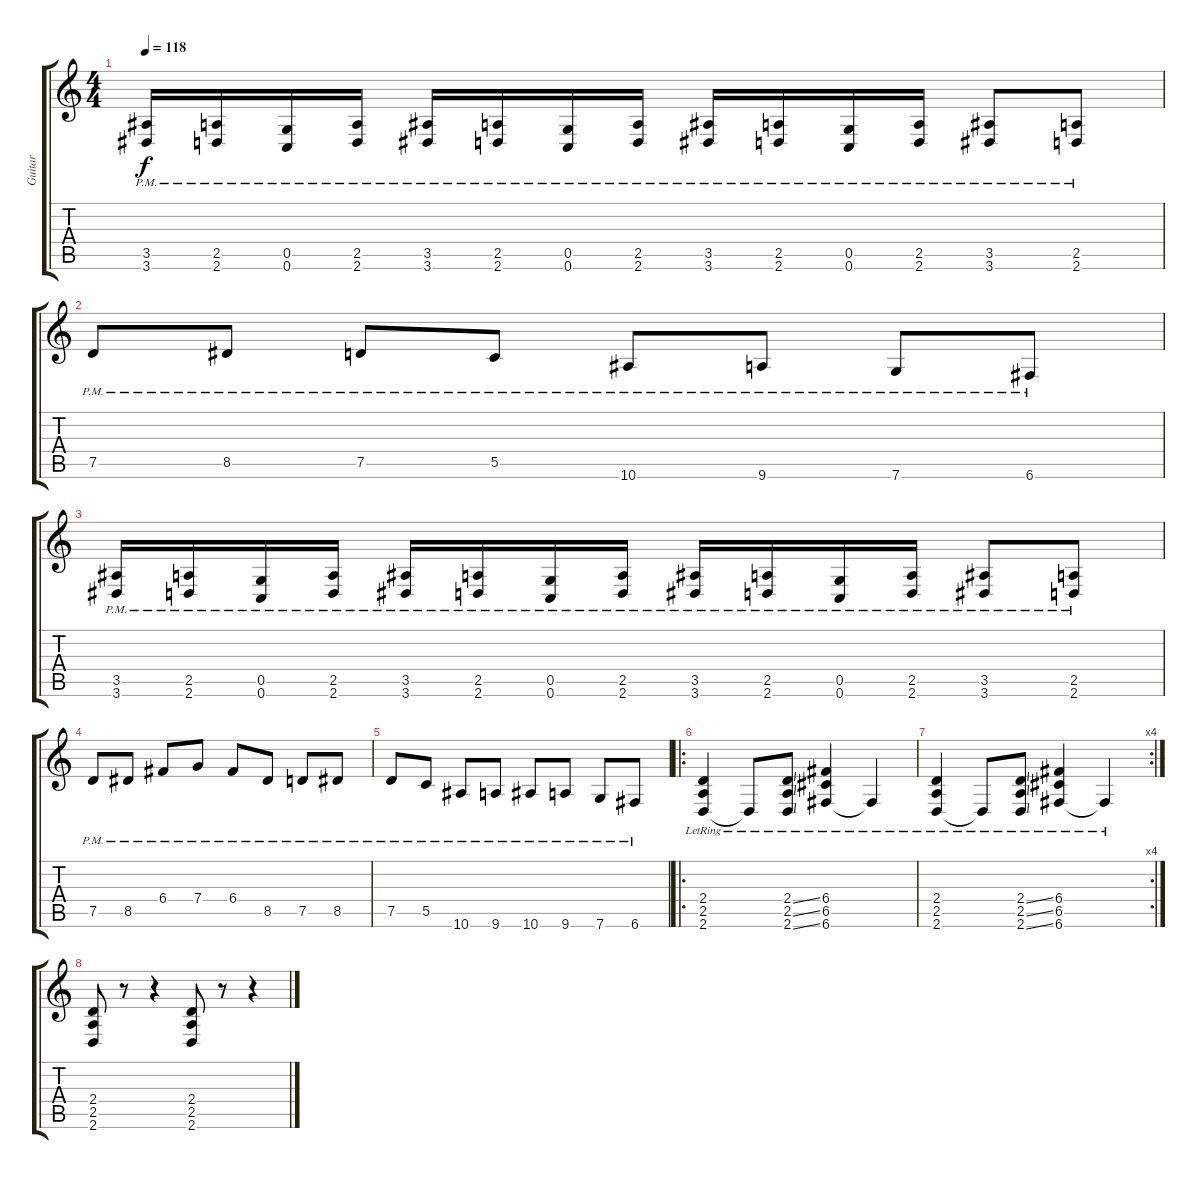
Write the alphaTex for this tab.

\track ("Guitar" "Guitar") {instrument distortionguitar}
\staff {score tabs}
\tuning (D4 A3 F3 C3 G2 C2) {hide}
\ts (4 4)
\tempo 118
\clef g2
\ks c
(3.5{pm} 3.6{pm}).16{dy f} (2.5{pm} 2.6{pm}).16 (0.5{pm} 0.6{pm}).16 (2.5{pm} 2.6{pm}).16 (3.5{pm} 3.6{pm}).16 (2.5{pm} 2.6{pm}).16 (0.5{pm} 0.6{pm}).16 (2.5{pm} 2.6{pm}).16 (3.5{pm} 3.6{pm}).16 (2.5{pm} 2.6{pm}).16 (0.5{pm} 0.6{pm}).16 (2.5{pm} 2.6{pm}).16 (3.5{pm} 3.6{pm}).8 (2.5{pm} 2.6{pm}).8 |
7.5{pm}.8 8.5{pm}.8 7.5{pm}.8 5.5{pm}.8 10.6{pm}.8 9.6{pm}.8 7.6{pm}.8 6.6{pm}.8 |
(3.5{pm} 3.6{pm}).16 (2.5{pm} 2.6{pm}).16 (0.5{pm} 0.6{pm}).16 (2.5{pm} 2.6{pm}).16 (3.5{pm} 3.6{pm}).16 (2.5{pm} 2.6{pm}).16 (0.5{pm} 0.6{pm}).16 (2.5{pm} 2.6{pm}).16 (3.5{pm} 3.6{pm}).16 (2.5{pm} 2.6{pm}).16 (0.5{pm} 0.6{pm}).16 (2.5{pm} 2.6{pm}).16 (3.5{pm} 3.6{pm}).8 (2.5{pm} 2.6{pm}).8 |
7.5{pm}.8 8.5{pm}.8 6.4{pm}.8 7.4{pm}.8 6.4{pm}.8 8.5{pm}.8 7.5{pm}.8 8.5{pm}.8 |
7.5{pm}.8 5.5{pm}.8 10.6{pm}.8 9.6{pm}.8 10.6{pm}.8 9.6{pm}.8 7.6{pm}.8 6.6{pm}.8 |
\ro
(2.4{lr} 2.5{lr} 2.6{lr}).4 2.6{lr t}.8 (2.4{ss lr} 2.5{ss lr} 2.6{ss lr}).8 (6.4{lr} 6.5{lr} 6.6{lr}).4 6.6{lr t}.4 |
\rc 4
(2.4{lr} 2.5{lr} 2.6{lr}).4 2.6{lr t}.8 (2.4{ss lr} 2.5{ss lr} 2.6{ss lr}).8 (6.4{lr} 6.5{lr} 6.6{lr}).4 6.6{lr t}.4 |
(2.4 2.5 2.6).8 r.8 r.4 (2.4 2.5 2.6).8 r.8 r.4
